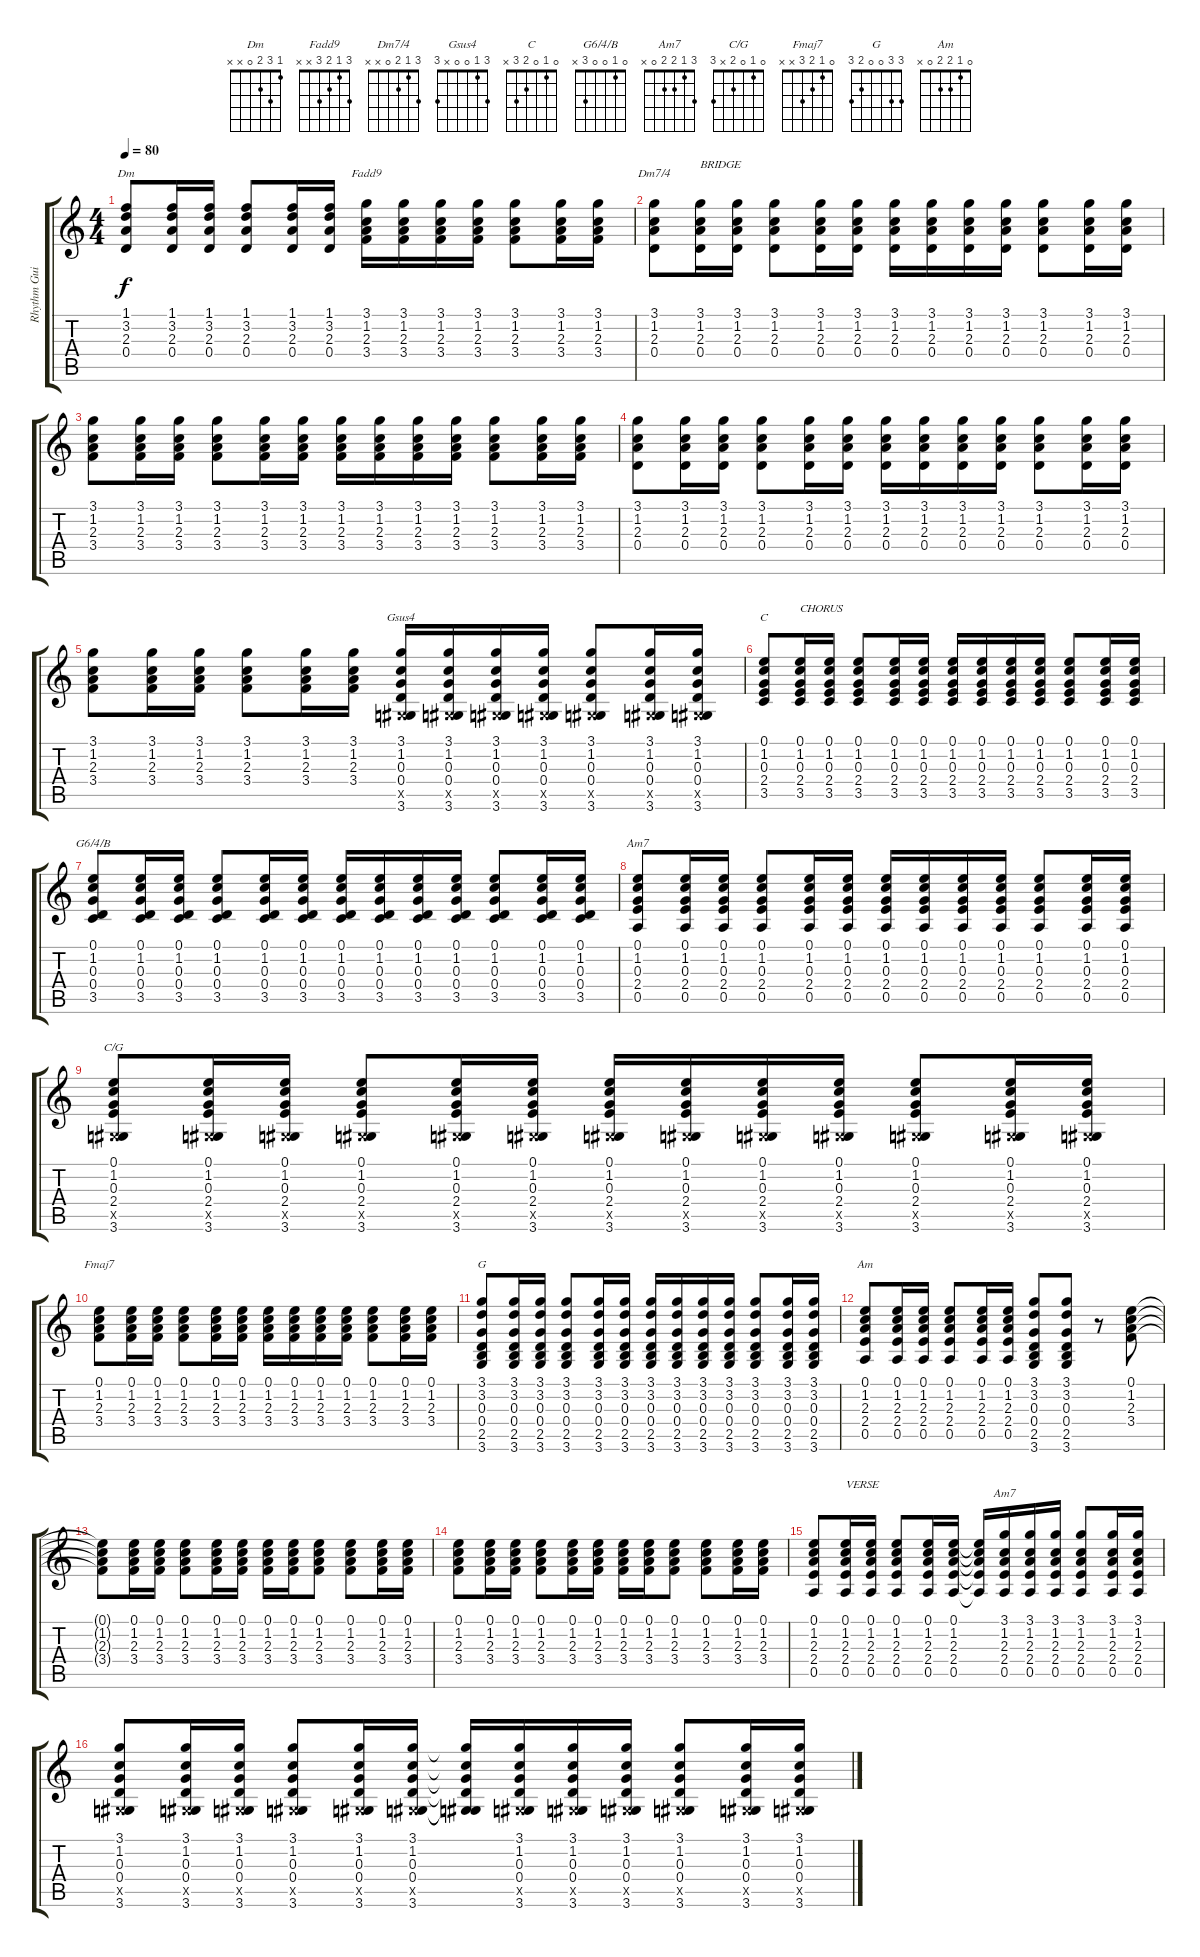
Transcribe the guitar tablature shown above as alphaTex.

\track ("Rhythm Guitar" "Rhythm Gui") {instrument acousticguitarsteel}
\staff {score tabs}
\tuning (E4 B3 G3 D3 A2 E2) {hide}
\chord ("Dm" 1 3 2 0 x x)
\chord ("Fadd9" 3 1 2 3 x x)
\chord ("Dm7/4" 3 1 2 0 x x)
\chord ("Gsus4" 3 1 0 0 x 3)
\chord ("C" 0 1 0 2 3 x)
\chord ("G6/4/B" 0 1 0 0 3 x)
\chord ("Am7" 0 1 0 2 0 x)
\chord ("C/G" 0 1 0 2 x 3)
\chord ("Fmaj7" 0 1 2 3 x x)
\chord ("G" 3 3 0 0 2 3)
\chord ("Am" 0 1 2 2 0 x)
\chord ("Am7" 3 1 2 2 0 x)
\ts (4 4)
\tempo 80
\clef g2
\ks c
(1.1 3.2 2.3 0.4).8{ch "Dm" dy f} (1.1 3.2 2.3 0.4).16 (1.1 3.2 2.3 0.4).16 (1.1 3.2 2.3 0.4).8 (1.1 3.2 2.3 0.4).16 (1.1 3.2 2.3 0.4).16 (3.1 1.2 2.3 3.4).16{ch "Fadd9"} (3.1 1.2 2.3 3.4).16 (3.1 1.2 2.3 3.4).16 (3.1 1.2 2.3 3.4).16 (3.1 1.2 2.3 3.4).8 (3.1 1.2 2.3 3.4).16 (3.1 1.2 2.3 3.4).16 |
(3.1 1.2 2.3 0.4).8{ch "Dm7/4"} (3.1 1.2 2.3 0.4).16{txt "BRIDGE"} (3.1 1.2 2.3 0.4).16 (3.1 1.2 2.3 0.4).8 (3.1 1.2 2.3 0.4).16 (3.1 1.2 2.3 0.4).16 (3.1 1.2 2.3 0.4).16 (3.1 1.2 2.3 0.4).16 (3.1 1.2 2.3 0.4).16 (3.1 1.2 2.3 0.4).16 (3.1 1.2 2.3 0.4).8 (3.1 1.2 2.3 0.4).16 (3.1 1.2 2.3 0.4).16 |
(3.1 1.2 2.3 3.4).8 (3.1 1.2 2.3 3.4).16 (3.1 1.2 2.3 3.4).16 (3.1 1.2 2.3 3.4).8 (3.1 1.2 2.3 3.4).16 (3.1 1.2 2.3 3.4).16 (3.1 1.2 2.3 3.4).16 (3.1 1.2 2.3 3.4).16 (3.1 1.2 2.3 3.4).16 (3.1 1.2 2.3 3.4).16 (3.1 1.2 2.3 3.4).8 (3.1 1.2 2.3 3.4).16 (3.1 1.2 2.3 3.4).16 |
(3.1 1.2 2.3 0.4).8 (3.1 1.2 2.3 0.4).16 (3.1 1.2 2.3 0.4).16 (3.1 1.2 2.3 0.4).8 (3.1 1.2 2.3 0.4).16 (3.1 1.2 2.3 0.4).16 (3.1 1.2 2.3 0.4).16 (3.1 1.2 2.3 0.4).16 (3.1 1.2 2.3 0.4).16 (3.1 1.2 2.3 0.4).16 (3.1 1.2 2.3 0.4).8 (3.1 1.2 2.3 0.4).16 (3.1 1.2 2.3 0.4).16 |
(3.1 1.2 2.3 3.4).8 (3.1 1.2 2.3 3.4).16 (3.1 1.2 2.3 3.4).16 (3.1 1.2 2.3 3.4).8 (3.1 1.2 2.3 3.4).16 (3.1 1.2 2.3 3.4).16 (3.1 1.2 0.3 0.4 -1.5{x} 3.6).16{ch "Gsus4"} (3.1 1.2 0.3 0.4 -1.5{x} 3.6).16 (3.1 1.2 0.3 0.4 -1.5{x} 3.6).16 (3.1 1.2 0.3 0.4 -1.5{x} 3.6).16 (3.1 1.2 0.3 0.4 -1.5{x} 3.6).8 (3.1 1.2 0.3 0.4 -1.5{x} 3.6).16 (3.1 1.2 0.3 0.4 -1.5{x} 3.6).16 |
(0.1 1.2 0.3 2.4 3.5).8{ch "C"} (0.1 1.2 0.3 2.4 3.5).16{txt "CHORUS"} (0.1 1.2 0.3 2.4 3.5).16 (0.1 1.2 0.3 2.4 3.5).8 (0.1 1.2 0.3 2.4 3.5).16 (0.1 1.2 0.3 2.4 3.5).16 (0.1 1.2 0.3 2.4 3.5).16 (0.1 1.2 0.3 2.4 3.5).16 (0.1 1.2 0.3 2.4 3.5).16 (0.1 1.2 0.3 2.4 3.5).16 (0.1 1.2 0.3 2.4 3.5).8 (0.1 1.2 0.3 2.4 3.5).16 (0.1 1.2 0.3 2.4 3.5).16 |
(0.1 1.2 0.3 0.4 3.5).8{ch "G6/4/B"} (0.1 1.2 0.3 0.4 3.5).16 (0.1 1.2 0.3 0.4 3.5).16 (0.1 1.2 0.3 0.4 3.5).8 (0.1 1.2 0.3 0.4 3.5).16 (0.1 1.2 0.3 0.4 3.5).16 (0.1 1.2 0.3 0.4 3.5).16 (0.1 1.2 0.3 0.4 3.5).16 (0.1 1.2 0.3 0.4 3.5).16 (0.1 1.2 0.3 0.4 3.5).16 (0.1 1.2 0.3 0.4 3.5).8 (0.1 1.2 0.3 0.4 3.5).16 (0.1 1.2 0.3 0.4 3.5).16 |
(0.1 1.2 0.3 2.4 0.5).8{ch "Am7"} (0.1 1.2 0.3 2.4 0.5).16 (0.1 1.2 0.3 2.4 0.5).16 (0.1 1.2 0.3 2.4 0.5).8 (0.1 1.2 0.3 2.4 0.5).16 (0.1 1.2 0.3 2.4 0.5).16 (0.1 1.2 0.3 2.4 0.5).16 (0.1 1.2 0.3 2.4 0.5).16 (0.1 1.2 0.3 2.4 0.5).16 (0.1 1.2 0.3 2.4 0.5).16 (0.1 1.2 0.3 2.4 0.5).8 (0.1 1.2 0.3 2.4 0.5).16 (0.1 1.2 0.3 2.4 0.5).16 |
(0.1 1.2 0.3 2.4 -1.5{x} 3.6).8{ch "C/G"} (0.1 1.2 0.3 2.4 -1.5{x} 3.6).16 (0.1 1.2 0.3 2.4 -1.5{x} 3.6).16 (0.1 1.2 0.3 2.4 -1.5{x} 3.6).8 (0.1 1.2 0.3 2.4 -1.5{x} 3.6).16 (0.1 1.2 0.3 2.4 -1.5{x} 3.6).16 (0.1 1.2 0.3 2.4 -1.5{x} 3.6).16 (0.1 1.2 0.3 2.4 -1.5{x} 3.6).16 (0.1 1.2 0.3 2.4 -1.5{x} 3.6).16 (0.1 1.2 0.3 2.4 -1.5{x} 3.6).16 (0.1 1.2 0.3 2.4 -1.5{x} 3.6).8 (0.1 1.2 0.3 2.4 -1.5{x} 3.6).16 (0.1 1.2 0.3 2.4 -1.5{x} 3.6).16 |
(0.1 1.2 2.3 3.4).8{ch "Fmaj7"} (0.1 1.2 2.3 3.4).16 (0.1 1.2 2.3 3.4).16 (0.1 1.2 2.3 3.4).8 (0.1 1.2 2.3 3.4).16 (0.1 1.2 2.3 3.4).16 (0.1 1.2 2.3 3.4).16 (0.1 1.2 2.3 3.4).16 (0.1 1.2 2.3 3.4).16 (0.1 1.2 2.3 3.4).16 (0.1 1.2 2.3 3.4).8 (0.1 1.2 2.3 3.4).16 (0.1 1.2 2.3 3.4).16 |
(3.1 3.2 0.3 0.4 2.5 3.6).8{ch "G"} (3.1 3.2 0.3 0.4 2.5 3.6).16 (3.1 3.2 0.3 0.4 2.5 3.6).16 (3.1 3.2 0.3 0.4 2.5 3.6).8 (3.1 3.2 0.3 0.4 2.5 3.6).16 (3.1 3.2 0.3 0.4 2.5 3.6).16 (3.1 3.2 0.3 0.4 2.5 3.6).16 (3.1 3.2 0.3 0.4 2.5 3.6).16 (3.1 3.2 0.3 0.4 2.5 3.6).16 (3.1 3.2 0.3 0.4 2.5 3.6).16 (3.1 3.2 0.3 0.4 2.5 3.6).8 (3.1 3.2 0.3 0.4 2.5 3.6).16 (3.1 3.2 0.3 0.4 2.5 3.6).16 |
(0.1 1.2 2.3 2.4 0.5).8{ch "Am"} (0.1 1.2 2.3 2.4 0.5).16 (0.1 1.2 2.3 2.4 0.5).16 (0.1 1.2 2.3 2.4 0.5).8 (0.1 1.2 2.3 2.4 0.5).16 (0.1 1.2 2.3 2.4 0.5).16 (3.1 3.2 0.3 0.4 2.5 3.6).8 (3.1 3.2 0.3 0.4 2.5 3.6).8 r.8 (0.1 1.2 2.3 3.4).8 |
(0.1{t} 1.2{t} 2.3{t} 3.4{t}).8 (0.1 1.2 2.3 3.4).16 (0.1 1.2 2.3 3.4).16 (0.1 1.2 2.3 3.4).8 (0.1 1.2 2.3 3.4).16 (0.1 1.2 2.3 3.4).16 (0.1 1.2 2.3 3.4).16 (0.1 1.2 2.3 3.4).16 (0.1 1.2 2.3 3.4).8 (0.1 1.2 2.3 3.4).8 (0.1 1.2 2.3 3.4).16 (0.1 1.2 2.3 3.4).16 |
(0.1 1.2 2.3 3.4).8 (0.1 1.2 2.3 3.4).16 (0.1 1.2 2.3 3.4).16 (0.1 1.2 2.3 3.4).8 (0.1 1.2 2.3 3.4).16 (0.1 1.2 2.3 3.4).16 (0.1 1.2 2.3 3.4).16 (0.1 1.2 2.3 3.4).16 (0.1 1.2 2.3 3.4).8 (0.1 1.2 2.3 3.4).8 (0.1 1.2 2.3 3.4).16 (0.1 1.2 2.3 3.4).16 |
(0.1 1.2 2.3 2.4 0.5).8 (0.1 1.2 2.3 2.4 0.5).16{txt "VERSE"} (0.1 1.2 2.3 2.4 0.5).16 (0.1 1.2 2.3 2.4 0.5).8 (0.1 1.2 2.3 2.4 0.5).16 (0.1 1.2 2.3 2.4 0.5).16 (0.1{t} 1.2{t} 2.3{t} 2.4{t} 0.5{t}).16 (3.1 1.2 2.3 2.4 0.5).16{ch "Am7"} (3.1 1.2 2.3 2.4 0.5).16 (3.1 1.2 2.3 2.4 0.5).16 (3.1 1.2 2.3 2.4 0.5).8 (3.1 1.2 2.3 2.4 0.5).16 (3.1 1.2 2.3 2.4 0.5).16 |
(3.1 1.2 0.3 0.4 -1.5{x} 3.6).8 (3.1 1.2 0.3 0.4 -1.5{x} 3.6).16 (3.1 1.2 0.3 0.4 -1.5{x} 3.6).16 (3.1 1.2 0.3 0.4 -1.5{x} 3.6).8 (3.1 1.2 0.3 0.4 -1.5{x} 3.6).16 (3.1 1.2 0.3 0.4 -1.5{x} 3.6).16 (3.1{t} 1.2{t} 0.3{t} 0.4{t} -1.5{t} 3.6{t}).16 (3.1 1.2 0.3 0.4 -1.5{x} 3.6).16 (3.1 1.2 0.3 0.4 -1.5{x} 3.6).16 (3.1 1.2 0.3 0.4 -1.5{x} 3.6).16 (3.1 1.2 0.3 0.4 -1.5{x} 3.6).8 (3.1 1.2 0.3 0.4 -1.5{x} 3.6).16 (3.1 1.2 0.3 0.4 -1.5{x} 3.6).16
